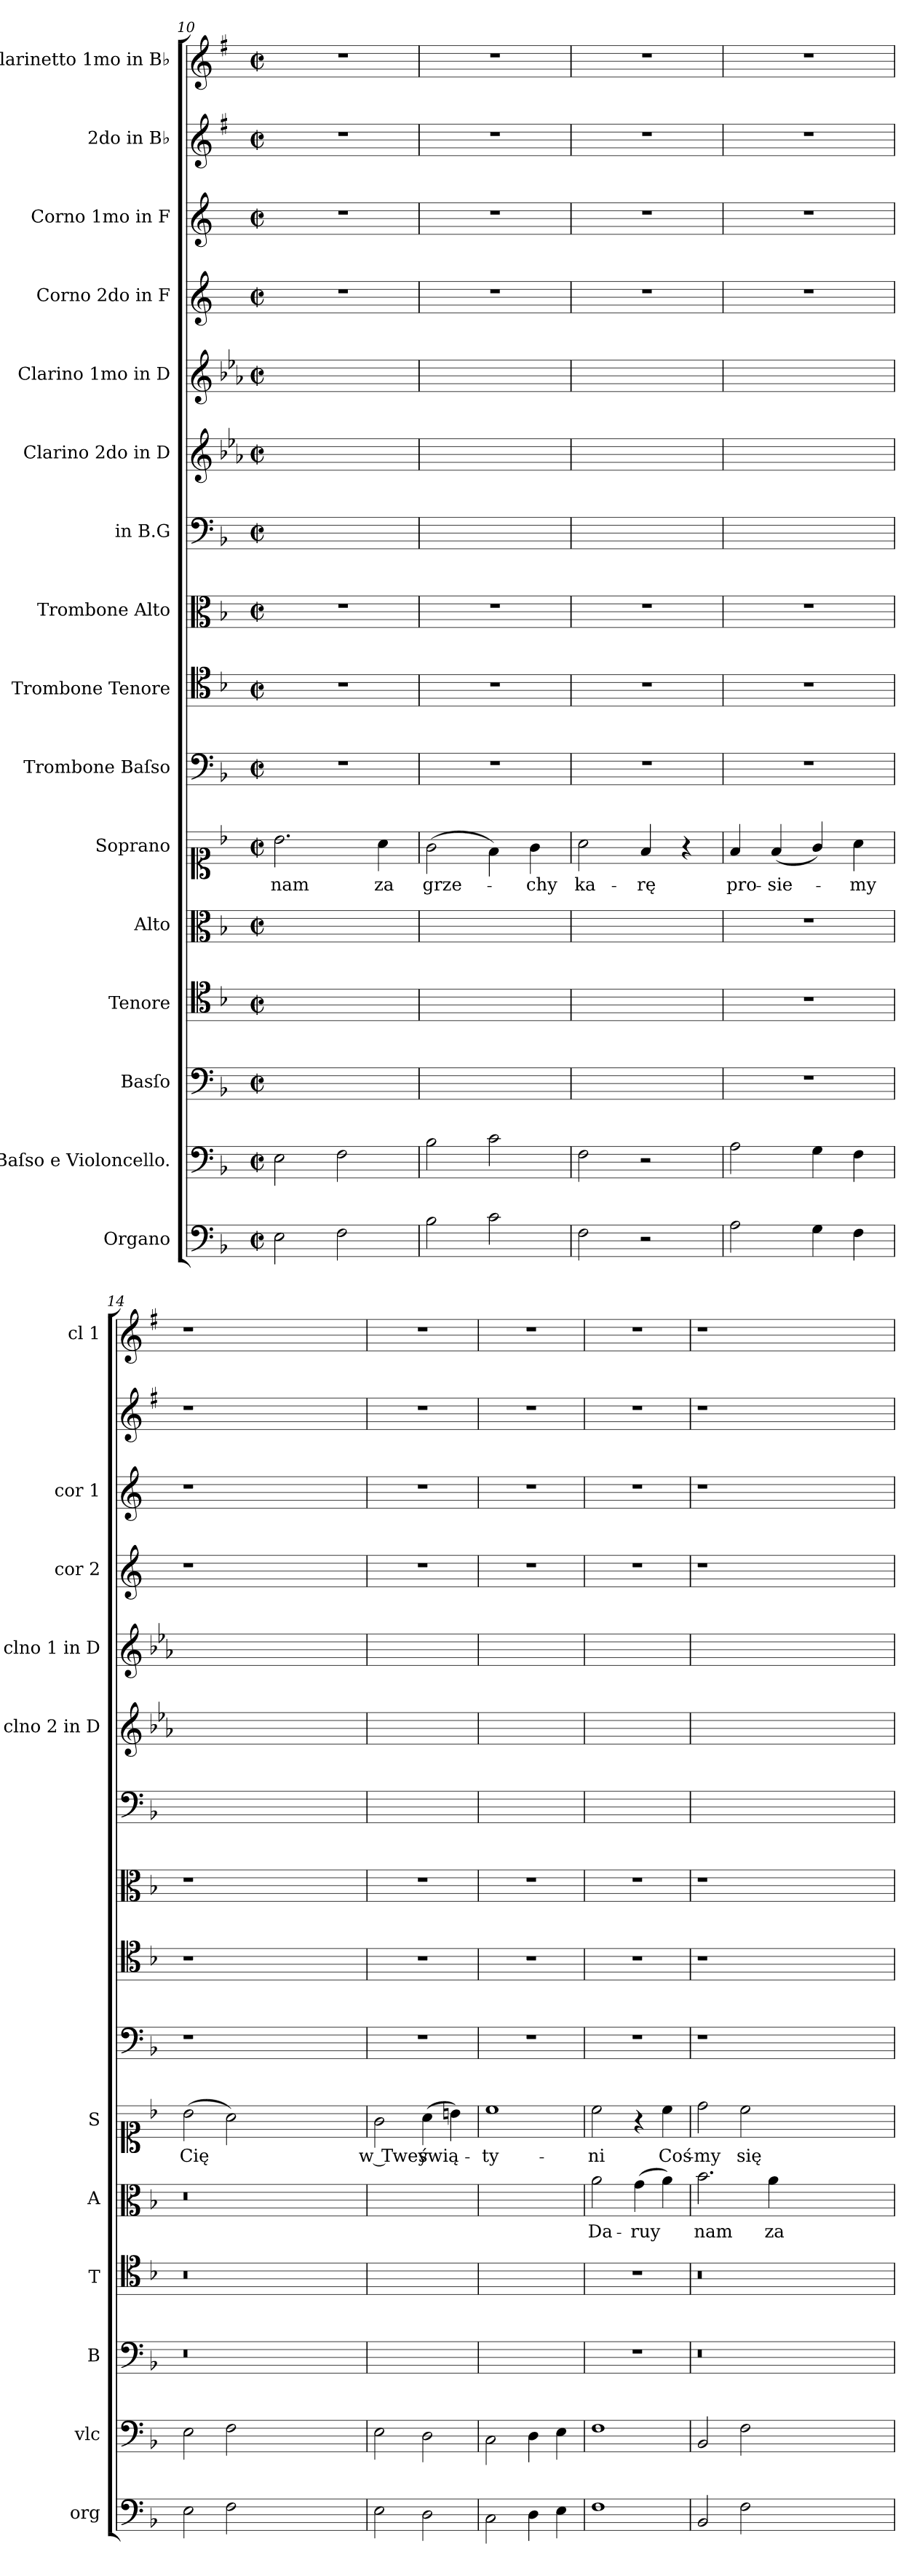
**kern	**kern	**kern	**kern	**kern	**text	**kern	**text	**kern	**kern	**kern	**kern	**kern	**kern	**kern	**kern	**kern	**kern
*part16	*part15	*part14	*part13	*part12	*part12	*part11	*part11	*part10	*part9	*part8	*part7	*part6	*part5	*part4	*part3	*part2	*part1
*staff16	*staff15	*staff14	*staff13	*staff12	*staff12	*staff11	*staff11	*staff10	*staff9	*staff8	*staff7	*staff6	*staff5	*staff4	*staff3	*staff2	*staff1
*I"Organo	*I"Baſso e Violoncello.	*I"Basſo	*I"Tenore	*I"Alto	*	*I"Soprano	*	*I"Trombone Baſso	*I"Trombone Tenore	*I"Trombone Alto	*I"in B.G	*I"Clarino 2do in D	*I"Clarino 1mo in D	*I"Corno 2do in F	*I"Corno 1mo in F	*I"2do in B♭	*I"Clarinetto 1mo in B♭
*I'org	*I'vlc	*I'B	*I'T	*I'A	*	*I'S	*	*	*	*	*	*I'clno 2 in D	*I'clno 1 in D	*I'cor 2	*I'cor 1	*	*I'cl 1
*clefF4	*clefF4	*clefF4	*clefC4	*clefC3	*	*clefC1	*	*clefF4	*clefC4	*clefC3	*clefF4	*clefG2	*clefG2	*clefG2	*clefG2	*clefG2	*clefG2
*	*	*	*	*	*	*	*	*	*	*	*	*ITrd-1c-2	*ITrd-1c-2	*ITrd4c7	*ITrd4c7	*ITrd1c2	*ITrd1c2
*k[b-]	*k[b-]	*k[b-]	*k[b-]	*k[b-]	*	*k[b-]	*	*k[b-]	*k[b-]	*k[b-]	*k[b-]	*k[b-]	*k[b-]	*k[b-]	*k[b-]	*k[b-]	*k[b-]
*M2/2	*M2/2	*M2/2	*M2/2	*M2/2	*	*M2/2	*	*M2/2	*M2/2	*M2/2	*M2/2	*M2/2	*M2/2	*M2/2	*M2/2	*M2/2	*M2/2
*met(c|)	*met(c|)	*met(c|)	*met(c|)	*met(c|)	*	*met(c|)	*	*met(c|)	*met(c|)	*met(c|)	*met(c|)	*met(c|)	*met(c|)	*met(c|)	*met(c|)	*met(c|)	*met(c|)
=10	=10	=10	=10	=10	=10	=10	=10	=10	=10	=10	=10	=10	=10	=10	=10	=10	=10
2E\	2E\	1ryy	1ryy	1ryy	.	2.b-\	nam	1r	1r	1r	1ryy	1ryy	1ryy	1r	1r	1r	1r
2F\	2F\	.	.	.	.	.	.	.	.	.	.	.	.	.	.	.	.
.	.	.	.	.	.	4a\	za	.	.	.	.	.	.	.	.	.	.
=11	=11	=11	=11	=11	=11	=11	=11	=11	=11	=11	=11	=11	=11	=11	=11	=11	=11
2B-\	2B-\	1ryy	1ryy	1ryy	.	(2g\	grze-	1r	1r	1r	1ryy	1ryy	1ryy	1r	1r	1r	1r
2c\	2c\	.	.	.	.	4f\)	.	.	.	.	.	.	.	.	.	.	.
.	.	.	.	.	.	4g\	-chy	.	.	.	.	.	.	.	.	.	.
=12	=12	=12	=12	=12	=12	=12	=12	=12	=12	=12	=12	=12	=12	=12	=12	=12	=12
2F\	2F\	1ryy	1ryy	1ryy	.	2a\	ka-	1r	1r	1r	1ryy	1ryy	1ryy	1r	1r	1r	1r
2r	2r	.	.	.	.	4f/	-rę	.	.	.	.	.	.	.	.	.	.
.	.	.	.	.	.	4r	.	.	.	.	.	.	.	.	.	.	.
=13	=13	=13	=13	=13	=13	=13	=13	=13	=13	=13	=13	=13	=13	=13	=13	=13	=13
2A\	2A\	1r	1r	1r	.	4f/	pro-	1r	1r	1r	1ryy	1ryy	1ryy	1r	1r	1r	1r
.	.	.	.	.	.	(4f/	-sie-	.	.	.	.	.	.	.	.	.	.
4G\	4G\	.	.	.	.	4g/)	.	.	.	.	.	.	.	.	.	.	.
4F\	4F\	.	.	.	.	4a\	-my	.	.	.	.	.	.	.	.	.	.
=14	=14	=14	=14	=14	=14	=14	=14	=14	=14	=14	=14	=14	=14	=14	=14	=14	=14
2E\	2E\	0.r	0.r	0.r	.	(2b-\	Cię	1r	1r	1r	1ryy	1ryy	1ryy	1r	1r	1r	1r
2F\	2F\	.	.	.	.	2a\)	.	.	.	.	.	.	.	.	.	.	.
0ryy	0ryy	.	.	.	.	0ryy	.	0ryy	0ryy	0ryy	0ryy	0ryy	0ryy	0ryy	0ryy	0ryy	0ryy
=15	=15	=15	=15	=15	=15	=15	=15	=15	=15	=15	=15	=15	=15	=15	=15	=15	=15
2E\	2E\	1ryy	1ryy	1ryy	.	2g\	w Twey	1r	1r	1r	1ryy	1ryy	1ryy	1r	1r	1r	1r
2D\	2D\	.	.	.	.	(4a\	świą-	.	.	.	.	.	.	.	.	.	.
.	.	.	.	.	.	4bn\)	.	.	.	.	.	.	.	.	.	.	.
=16	=16	=16	=16	=16	=16	=16	=16	=16	=16	=16	=16	=16	=16	=16	=16	=16	=16
2C\	2C\	1ryy	1ryy	1ryy	.	1cc\	-ty-	1r	1r	1r	1ryy	1ryy	1ryy	1r	1r	1r	1r
4D\	4D\	.	.	.	.	.	.	.	.	.	.	.	.	.	.	.	.
4E\	4E\	.	.	.	.	.	.	.	.	.	.	.	.	.	.	.	.
=17	=17	=17	=17	=17	=17	=17	=17	=17	=17	=17	=17	=17	=17	=17	=17	=17	=17
1F\	1F\	1r	1r	2a\	Da-	2cc\	-ni	1r	1r	1r	1ryy	1ryy	1ryy	1r	1r	1r	1r
.	.	.	.	(4g\	-ruy	4r	.	.	.	.	.	.	.	.	.	.	.
.	.	.	.	4a\)	.	4cc\	Coś-	.	.	.	.	.	.	.	.	.	.
=18	=18	=18	=18	=18	=18	=18	=18	=18	=18	=18	=18	=18	=18	=18	=18	=18	=18
2BB-/	2BB-/	0.r	0.r	2.b-\	nam	2dd\	-my	1r	1r	1r	1ryy	1ryy	1ryy	1r	1r	1r	1r
2F\	2F\	.	.	.	.	2cc\	się	.	.	.	.	.	.	.	.	.	.
.	.	.	.	4a\	za	.	.	.	.	.	.	.	.	.	.	.	.
0ryy	0ryy	.	.	0ryy	.	0ryy	.	0ryy	0ryy	0ryy	0ryy	0ryy	0ryy	0ryy	0ryy	0ryy	0ryy
=	=	=	=	=	=	=	=	=	=	=	=	=	=	=	=	=	=
*-	*-	*-	*-	*-	*-	*-	*-	*-	*-	*-	*-	*-	*-	*-	*-	*-	*-
